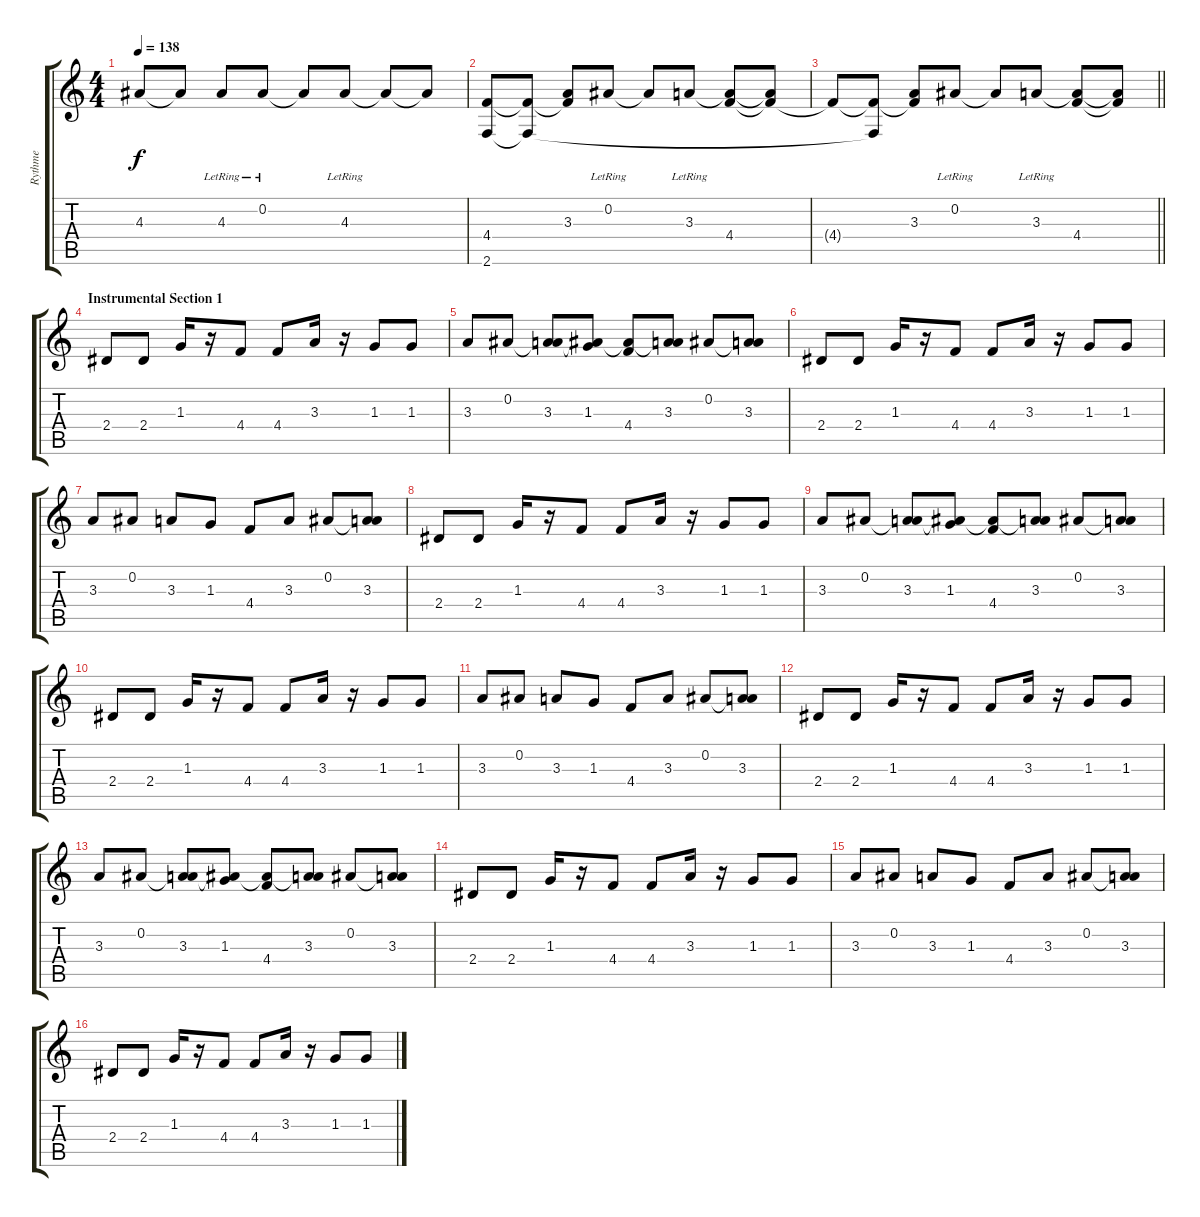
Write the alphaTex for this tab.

\track ("Rythme" "Rythme") {instrument electricguitarclean}
\staff {score tabs}
\tuning (Eb4 Bb3 Gb3 Db3 Ab2 Eb2) {hide}
\ts (4 4)
\tempo 138
\clef g2
\ks c
4.3{t}.8{dy f} 4.3{t}.8 4.3{lr}.8 0.2{lr}.8 0.2{t}.8 4.3{lr}.8 4.3{t}.8 4.3{t}.8 |
(4.4{t} 2.6).8 (4.4{t} 2.6{t}).8 (3.3 4.4{t}).8 0.2{lr}.8 0.2{t}.8 3.3{lr}.8 (3.3{t} 4.4).8 (3.3{t} 4.4{t}).8 |
\barLineRight lightlight
4.4{t}.8 (4.4{t} 2.6{t}).8 (3.3 4.4{t}).8 0.2{lr}.8 0.2{t}.8 3.3{lr}.8 (3.3{t} 4.4).8 (3.3{t} 4.4{t}).8 |
\section ("" "Instrumental Section 1")
2.4.8 2.4.8 1.3.16 r.16 4.4.8 4.4.8 3.3.16 r.16 1.3.8 1.3.8 |
3.3.8 0.2.8 (0.2{t} 3.3).8 (0.2{t} 1.3).8 (0.2{t} 4.4).8 (0.2{t} 3.3).8 0.2.8 (0.2{t} 3.3).8 |
2.4.8 2.4.8 1.3.16 r.16 4.4.8 4.4.8 3.3.16 r.16 1.3.8 1.3.8 |
3.3.8 0.2.8 3.3.8 1.3.8 4.4.8 3.3.8 0.2.8 (0.2{t} 3.3).8 |
2.4.8 2.4.8 1.3.16 r.16 4.4.8 4.4.8 3.3.16 r.16 1.3.8 1.3.8 |
3.3.8 0.2.8 (0.2{t} 3.3).8 (0.2{t} 1.3).8 (0.2{t} 4.4).8 (0.2{t} 3.3).8 0.2.8 (0.2{t} 3.3).8 |
2.4.8 2.4.8 1.3.16 r.16 4.4.8 4.4.8 3.3.16 r.16 1.3.8 1.3.8 |
3.3.8 0.2.8 3.3.8 1.3.8 4.4.8 3.3.8 0.2.8 (0.2{t} 3.3).8 |
2.4.8 2.4.8 1.3.16 r.16 4.4.8 4.4.8 3.3.16 r.16 1.3.8 1.3.8 |
3.3.8 0.2.8 (0.2{t} 3.3).8 (0.2{t} 1.3).8 (0.2{t} 4.4).8 (0.2{t} 3.3).8 0.2.8 (0.2{t} 3.3).8 |
2.4.8 2.4.8 1.3.16 r.16 4.4.8 4.4.8 3.3.16 r.16 1.3.8 1.3.8 |
3.3.8 0.2.8 3.3.8 1.3.8 4.4.8 3.3.8 0.2.8 (0.2{t} 3.3).8 |
2.4.8 2.4.8 1.3.16 r.16 4.4.8 4.4.8 3.3.16 r.16 1.3.8 1.3.8
